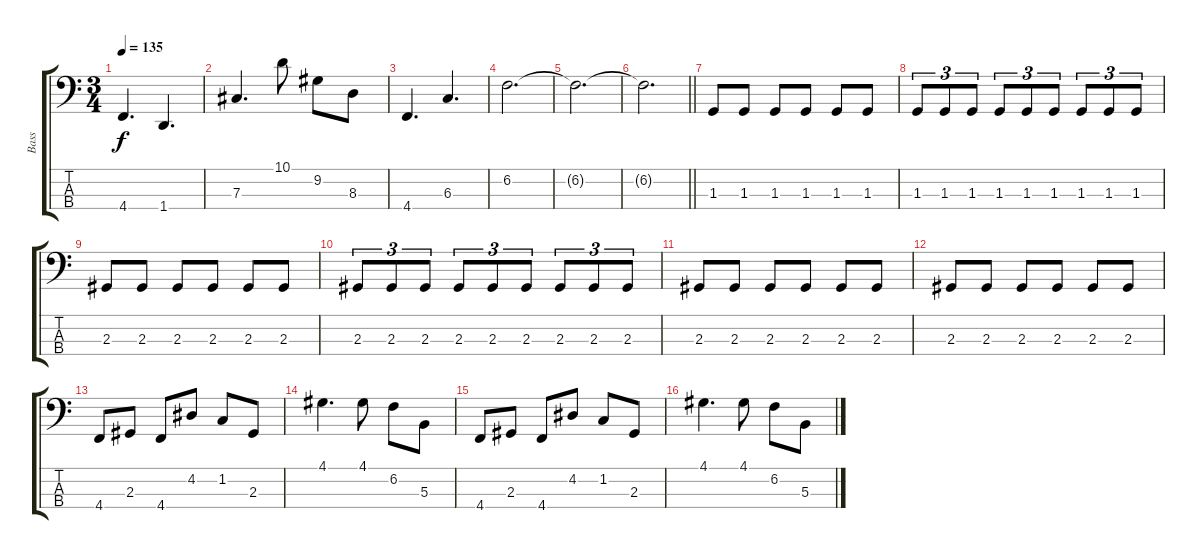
\track ("Bass" "Bass") {instrument electricbassfinger}
\staff {score tabs}
\tuning (E2 B1 Gb1 Db1) {hide}
\ts (3 4)
\tempo 135
\clef f4
\ks c
4.4.4{d dy f} 1.4.4{d} |
7.3.4{d} 10.1.8 9.2.8 8.3.8 |
4.4.4{d} 6.3.4{d} |
6.2.2{d} |
6.2{t}.2{d} |
\barLineRight lightlight
6.2{t}.2{d} |
1.3.8 1.3.8 1.3.8 1.3.8 1.3.8 1.3.8 |
1.3.8{tu (3 2)} 1.3.8{tu (3 2)} 1.3.8{tu (3 2)} 1.3.8{tu (3 2)} 1.3.8{tu (3 2)} 1.3.8{tu (3 2)} 1.3.8{tu (3 2)} 1.3.8{tu (3 2)} 1.3.8{tu (3 2)} |
2.3.8 2.3.8 2.3.8 2.3.8 2.3.8 2.3.8 |
2.3.8{tu (3 2)} 2.3.8{tu (3 2)} 2.3.8{tu (3 2)} 2.3.8{tu (3 2)} 2.3.8{tu (3 2)} 2.3.8{tu (3 2)} 2.3.8{tu (3 2)} 2.3.8{tu (3 2)} 2.3.8{tu (3 2)} |
2.3.8 2.3.8 2.3.8 2.3.8 2.3.8 2.3.8 |
2.3.8 2.3.8 2.3.8 2.3.8 2.3.8 2.3.8 |
4.4.8 2.3.8 4.4.8 4.2.8 1.2.8 2.3.8 |
4.1.4{d} 4.1.8 6.2.8 5.3.8 |
4.4.8 2.3.8 4.4.8 4.2.8 1.2.8 2.3.8 |
4.1.4{d} 4.1.8 6.2.8 5.3.8
